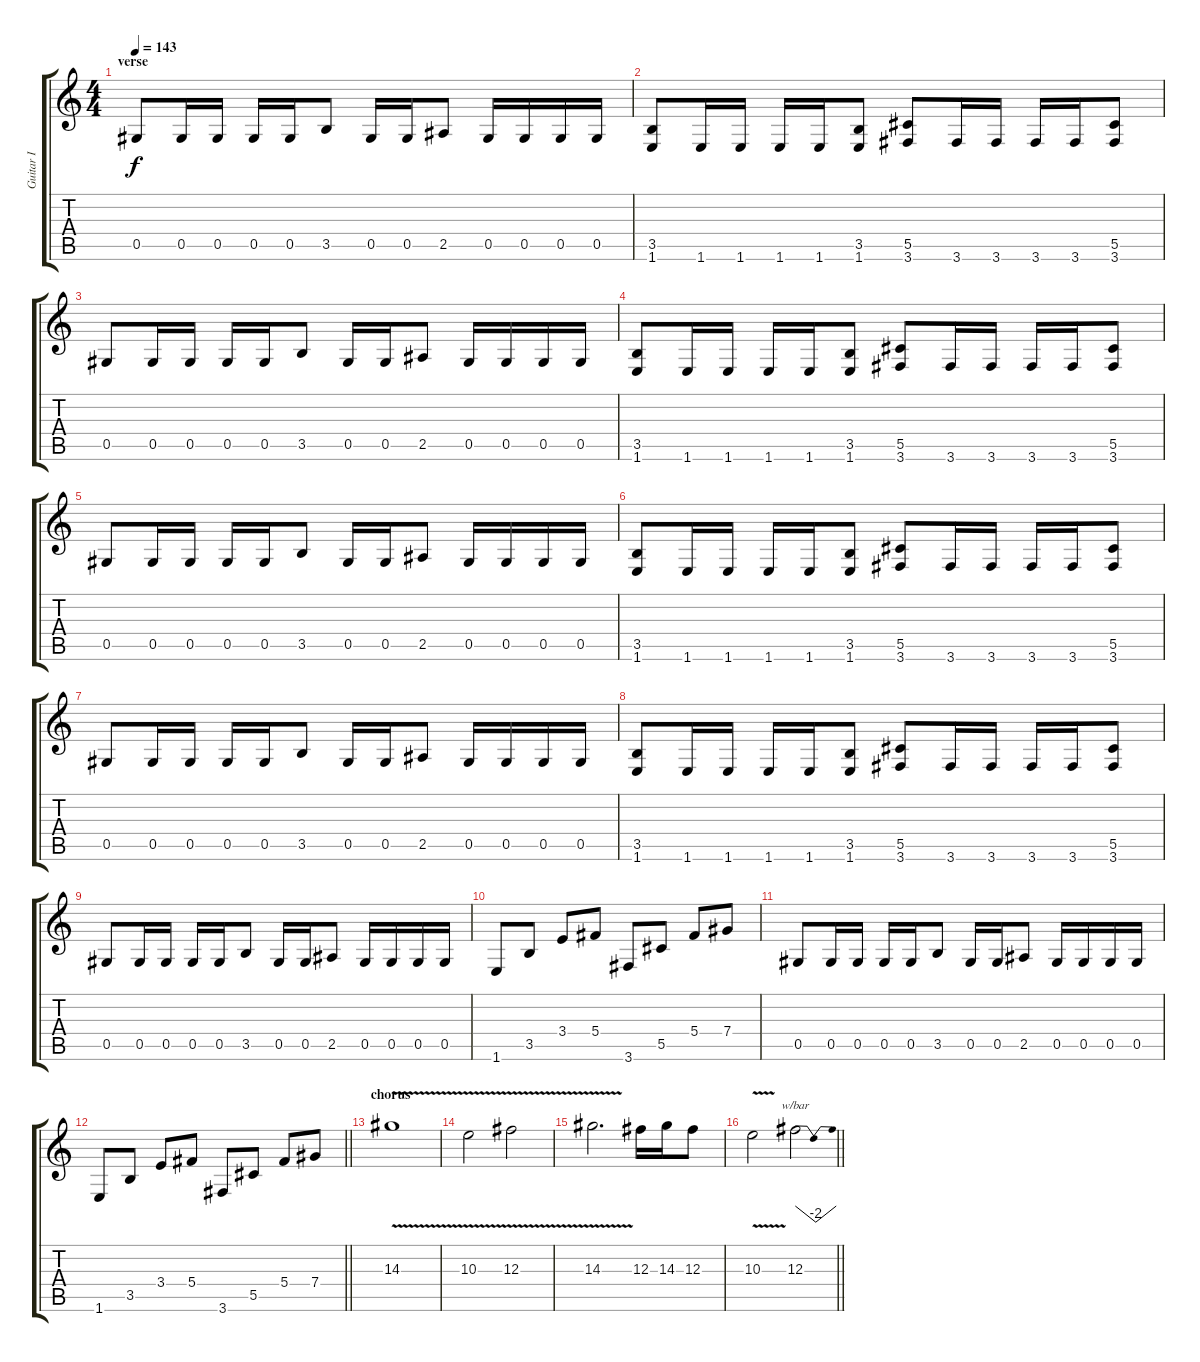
\track ("Guitar I" "Guitar I") {instrument distortionguitar}
\staff {score tabs}
\tuning (Eb4 Bb3 Gb3 Db3 Ab2 Eb2) {hide}
\ts (4 4)
\section ("" "verse")
\tempo 143
\clef g2
\ks c
0.5.8{dy f} 0.5.16 0.5.16 0.5.16 0.5.16 3.5.8 0.5.16 0.5.16 2.5.8 0.5.16 0.5.16 0.5.16 0.5.16 |
(3.5 1.6).8 1.6.16 1.6.16 1.6.16 1.6.16 (3.5 1.6).8 (5.5 3.6).8 3.6.16 3.6.16 3.6.16 3.6.16 (5.5 3.6).8 |
0.5.8 0.5.16 0.5.16 0.5.16 0.5.16 3.5.8 0.5.16 0.5.16 2.5.8 0.5.16 0.5.16 0.5.16 0.5.16 |
(3.5 1.6).8 1.6.16 1.6.16 1.6.16 1.6.16 (3.5 1.6).8 (5.5 3.6).8 3.6.16 3.6.16 3.6.16 3.6.16 (5.5 3.6).8 |
0.5.8 0.5.16 0.5.16 0.5.16 0.5.16 3.5.8 0.5.16 0.5.16 2.5.8 0.5.16 0.5.16 0.5.16 0.5.16 |
(3.5 1.6).8 1.6.16 1.6.16 1.6.16 1.6.16 (3.5 1.6).8 (5.5 3.6).8 3.6.16 3.6.16 3.6.16 3.6.16 (5.5 3.6).8 |
0.5.8 0.5.16 0.5.16 0.5.16 0.5.16 3.5.8 0.5.16 0.5.16 2.5.8 0.5.16 0.5.16 0.5.16 0.5.16 |
(3.5 1.6).8 1.6.16 1.6.16 1.6.16 1.6.16 (3.5 1.6).8 (5.5 3.6).8 3.6.16 3.6.16 3.6.16 3.6.16 (5.5 3.6).8 |
0.5.8 0.5.16 0.5.16 0.5.16 0.5.16 3.5.8 0.5.16 0.5.16 2.5.8 0.5.16 0.5.16 0.5.16 0.5.16 |
1.6.8 3.5.8 3.4.8 5.4.8 3.6.8 5.5.8 5.4.8 7.4.8 |
0.5.8 0.5.16 0.5.16 0.5.16 0.5.16 3.5.8 0.5.16 0.5.16 2.5.8 0.5.16 0.5.16 0.5.16 0.5.16 |
\barLineRight lightlight
1.6.8 3.5.8 3.4.8 5.4.8 3.6.8 5.5.8 5.4.8 7.4.8 |
\section ("" "chorus")
14.3{v}.1 |
10.3{v}.2 12.3{v}.2 |
14.3{v}.2{d} 12.3.16 14.3.16 12.3.8 |
\barLineRight lightlight
10.3{v}.2 12.3.2{tbe (dip default 0 0 30 -8 60 0)}
